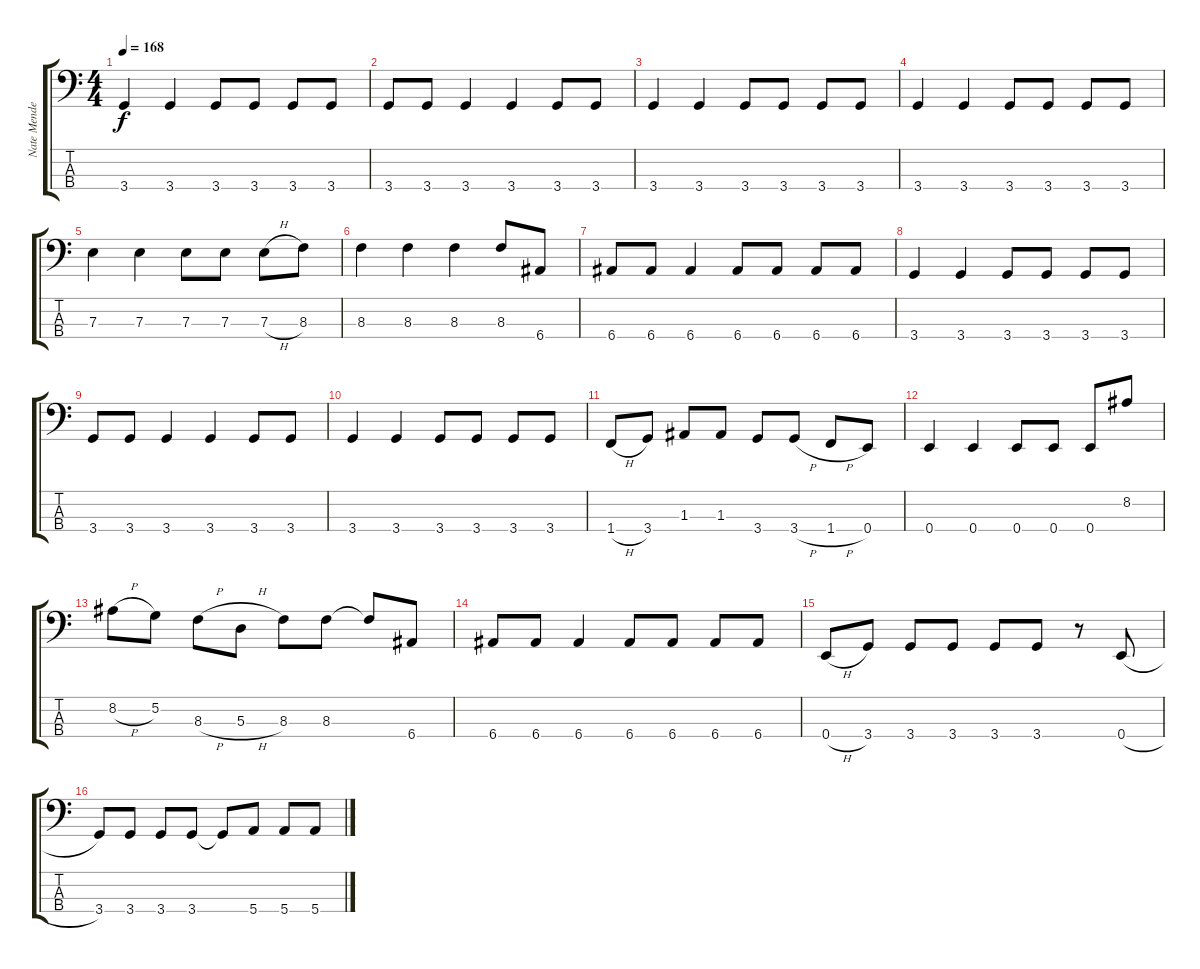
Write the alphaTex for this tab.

\track ("Nate Mendell" "Nate Mende") {instrument electricbassfinger}
\staff {score tabs}
\tuning (G2 D2 A1 E1) {hide}
\ts (4 4)
\tempo 168
\clef f4
\ks c
3.4.4{dy f} 3.4.4 3.4.8 3.4.8 3.4.8 3.4.8 |
3.4.8 3.4.8 3.4.4 3.4.4 3.4.8 3.4.8 |
3.4.4 3.4.4 3.4.8 3.4.8 3.4.8 3.4.8 |
3.4.4 3.4.4 3.4.8 3.4.8 3.4.8 3.4.8 |
7.3.4 7.3.4 7.3.8 7.3.8 7.3{h}.8 8.3.8 |
8.3.4 8.3.4 8.3.4 8.3.8 6.4.8 |
6.4.8 6.4.8 6.4.4 6.4.8 6.4.8 6.4.8 6.4.8 |
3.4.4 3.4.4 3.4.8 3.4.8 3.4.8 3.4.8 |
3.4.8 3.4.8 3.4.4 3.4.4 3.4.8 3.4.8 |
3.4.4 3.4.4 3.4.8 3.4.8 3.4.8 3.4.8 |
1.4{h}.8 3.4.8 1.3.8 1.3.8 3.4.8 3.4{h}.8 1.4{h}.8 0.4.8 |
0.4.4 0.4.4 0.4.8 0.4.8 0.4.8 8.2.8 |
8.2{h}.8 5.2.8 8.3{h}.8 5.3{h}.8 8.3.8 8.3.8 8.3{t}.8 6.4.8 |
6.4.8 6.4.8 6.4.4 6.4.8 6.4.8 6.4.8 6.4.8 |
0.4{h}.8 3.4.8 3.4.8 3.4.8 3.4.8 3.4.8 r.8 0.4{h}.8 |
3.4.8 3.4.8 3.4.8 3.4.8 3.4{t}.8 5.4.8 5.4.8 5.4.8
